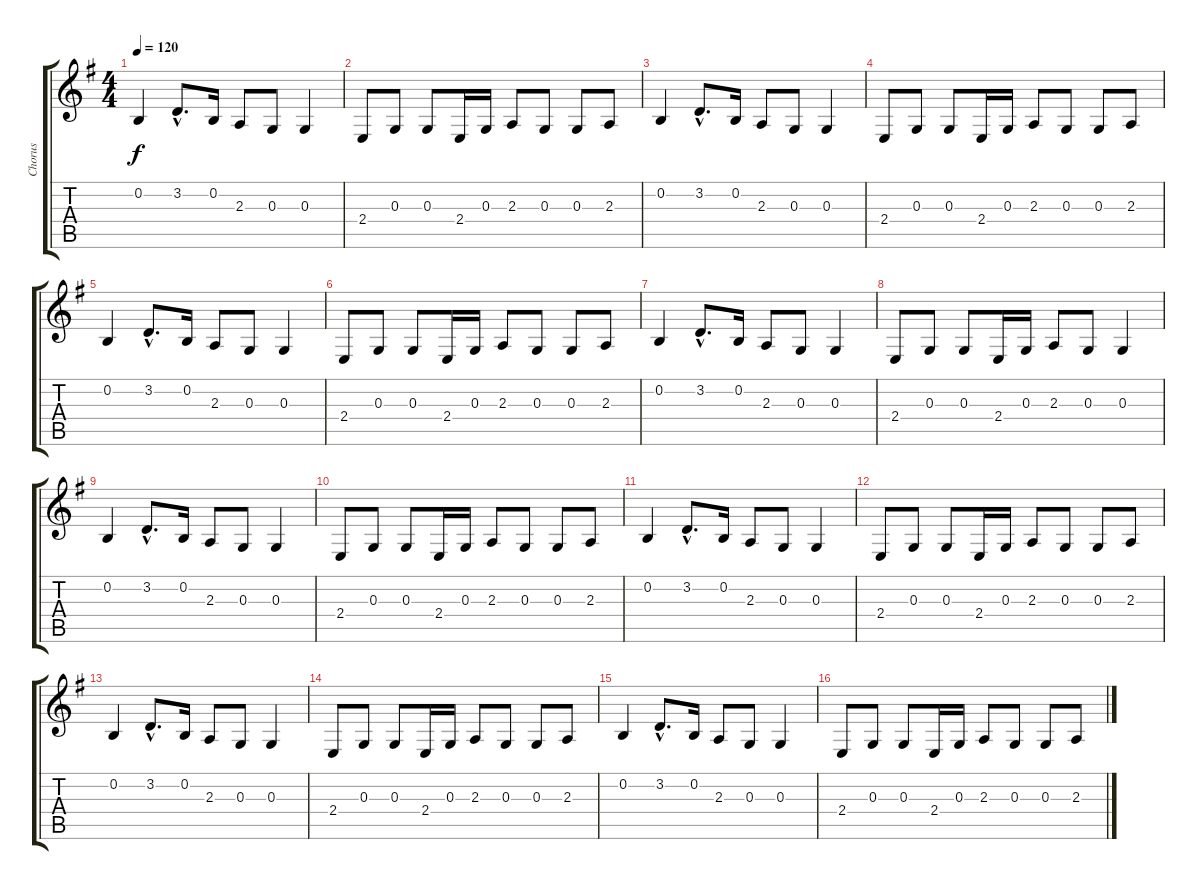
\track ("Chorus" "Chorus") {instrument voiceoohs}
\staff {score tabs}
\tuning (E4 B3 G3 D3 A2 E2) {hide}
\ts (4 4)
\tempo 120
\clef g2
\ks g
0.2.4{dy f instrument choiraahs} 3.2{hac}.8{d} 0.2.16 2.3.8 0.3.8 0.3.4 |
2.4.8 0.3.8 0.3.8 2.4.16 0.3.16 2.3.8 0.3.8 0.3.8 2.3.8 |
0.2.4 3.2{hac}.8{d} 0.2.16 2.3.8 0.3.8 0.3.4 |
2.4.8 0.3.8 0.3.8 2.4.16 0.3.16 2.3.8 0.3.8 0.3.8 2.3.8 |
0.2.4 3.2{hac}.8{d} 0.2.16 2.3.8 0.3.8 0.3.4 |
2.4.8 0.3.8 0.3.8 2.4.16 0.3.16 2.3.8 0.3.8 0.3.8 2.3.8 |
0.2.4 3.2{hac}.8{d} 0.2.16 2.3.8 0.3.8 0.3.4 |
2.4.8 0.3.8 0.3.8 2.4.16 0.3.16 2.3.8 0.3.8 0.3.4 |
0.2.4 3.2{hac}.8{d} 0.2.16 2.3.8 0.3.8 0.3.4 |
2.4.8 0.3.8 0.3.8 2.4.16 0.3.16 2.3.8 0.3.8 0.3.8 2.3.8 |
0.2.4 3.2{hac}.8{d} 0.2.16 2.3.8 0.3.8 0.3.4 |
2.4.8 0.3.8 0.3.8 2.4.16 0.3.16 2.3.8 0.3.8 0.3.8 2.3.8 |
0.2.4 3.2{hac}.8{d} 0.2.16 2.3.8 0.3.8 0.3.4 |
2.4.8 0.3.8 0.3.8 2.4.16 0.3.16 2.3.8 0.3.8 0.3.8 2.3.8 |
0.2.4 3.2{hac}.8{d} 0.2.16 2.3.8 0.3.8 0.3.4 |
2.4.8 0.3.8 0.3.8 2.4.16 0.3.16 2.3.8 0.3.8 0.3.8 2.3.8
